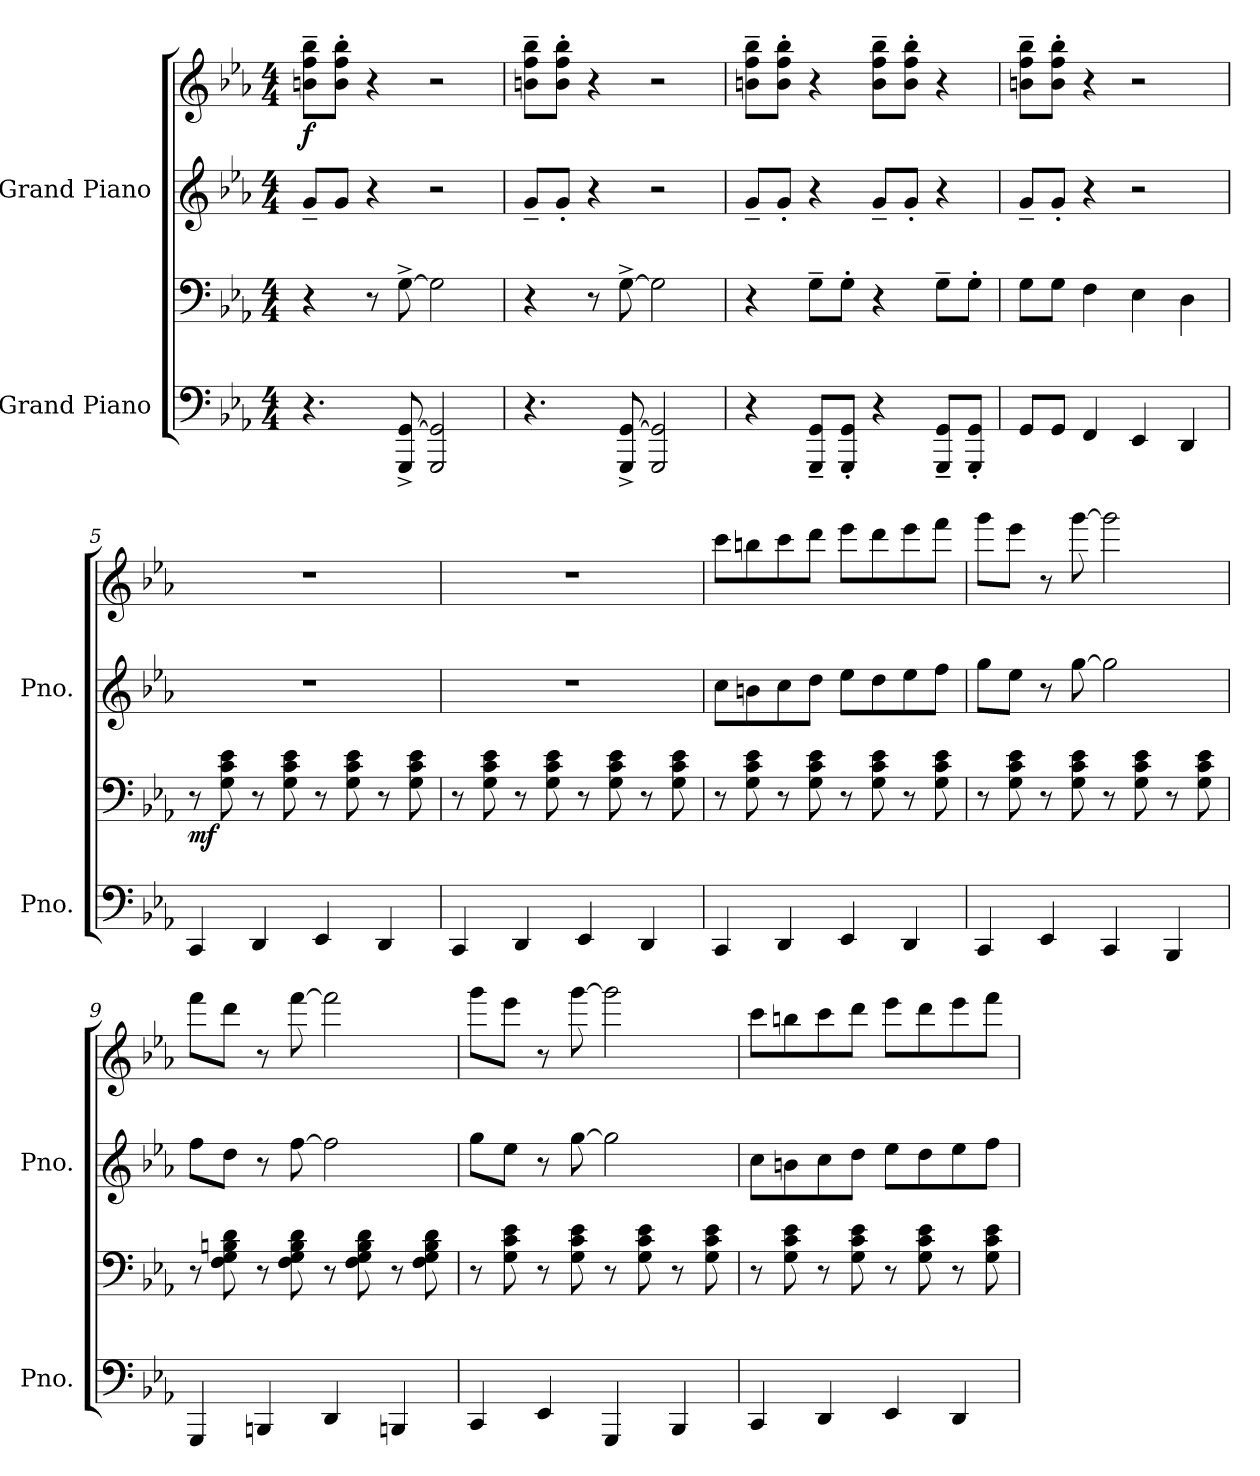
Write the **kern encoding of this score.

**kern	**kern	**dynam	**kern	**kern	**dynam
*part2	*part2	*part2	*part1	*part1	*part1
*staff4	*staff3	*staff3/4	*staff2	*staff1	*staff1/2
*I"Grand Piano	*	*	*I"Grand Piano	*	*
*I'Pno.	*	*	*I'Pno.	*	*
*clefF4	*clefF4	*	*clefG2	*clefG2	*
*k[b-e-a-]	*k[b-e-a-]	*	*k[b-e-a-]	*k[b-e-a-]	*
*M4/4	*M4/4	*	*M4/4	*M4/4	*
=1	=1	=1	=1	=1	=1
!	!	!	!	!	!LO:DY:b
4.r	4r	.	8g~/L	8bn\~ 8ff\~ 8bb-\~L	f
.	.	.	8g/J	8b\' 8ff\' 8bb-\'J	.
.	8r	.	4r	4r	.
8GGG/^ [8GG/^	[8G^\	.	.	.	.
2GGG/ 2GG/]	2G\]	.	2r	2r	.
=2	=2	=2	=2	=2	=2
4.r	4r	.	8g~/L	8bn\~ 8ff\~ 8bb-\~L	.
.	.	.	8g'/J	8b\' 8ff\' 8bb-\'J	.
.	8r	.	4r	4r	.
8GGG/^ [8GG/^	[8G^\	.	.	.	.
2GGG/ 2GG/]	2G\]	.	2r	2r	.
=3	=3	=3	=3	=3	=3
4r	4r	.	8g~/L	8bn\~ 8ff\~ 8bb-\~L	.
.	.	.	8g'/J	8b\' 8ff\' 8bb-\'J	.
8GGG/~ 8GG/~L	8G~\L	.	4r	4r	.
8GGG/' 8GG/'J	8G'\J	.	.	.	.
4r	4r	.	8g~/L	8b\~ 8ff\~ 8bb-\~L	.
.	.	.	8g'/J	8b\' 8ff\' 8bb-\'J	.
8GGG/~ 8GG/~L	8G~\L	.	4r	4r	.
8GGG/' 8GG/'J	8G'\J	.	.	.	.
=4	=4	=4	=4	=4	=4
8GG/L	8G\L	.	8g~/L	8bn\~ 8ff\~ 8bb-\~L	.
8GG/J	8G\J	.	8g'/J	8b\' 8ff\' 8bb-\'J	.
4FF/	4F\	.	4r	4r	.
4EE-/	4E-\	.	2r	2r	.
4DD/	4D\	.	.	.	.
!!LO:LB:g=z
=5	=5	=5	=5	=5	=5
!	!	!LO:DY:b	!	!	!
4CC/	8r	mf	1r	1r	.
.	8G\ 8c\ 8e-\	.	.	.	.
4DD/	8r	.	.	.	.
.	8G\ 8c\ 8e-\	.	.	.	.
4EE-/	8r	.	.	.	.
.	8G\ 8c\ 8e-\	.	.	.	.
4DD/	8r	.	.	.	.
.	8G\ 8c\ 8e-\	.	.	.	.
=6	=6	=6	=6	=6	=6
4CC/	8r	.	1r	1r	.
.	8G\ 8c\ 8e-\	.	.	.	.
4DD/	8r	.	.	.	.
.	8G\ 8c\ 8e-\	.	.	.	.
4EE-/	8r	.	.	.	.
.	8G\ 8c\ 8e-\	.	.	.	.
4DD/	8r	.	.	.	.
.	8G\ 8c\ 8e-\	.	.	.	.
=7	=7	=7	=7	=7	=7
4CC/	8r	.	8cc\L	8ccc\L	.
.	8G\ 8c\ 8e-\	.	8bn\	8bbn\	.
4DD/	8r	.	8cc\	8ccc\	.
.	8G\ 8c\ 8e-\	.	8dd\J	8ddd\J	.
4EE-/	8r	.	8ee-\L	8eee-\L	.
.	8G\ 8c\ 8e-\	.	8dd\	8ddd\	.
4DD/	8r	.	8ee-\	8eee-\	.
.	8G\ 8c\ 8e-\	.	8ff\J	8fff\J	.
=8	=8	=8	=8	=8	=8
4CC/	8r	.	8gg\L	8ggg\L	.
.	8G\ 8c\ 8e-\	.	8ee-\J	8eee-\J	.
4EE-/	8r	.	8r	8r	.
.	8G\ 8c\ 8e-\	.	[8gg\	[8ggg\	.
4CC/	8r	.	2gg\]	2ggg\]	.
.	8G\ 8c\ 8e-\	.	.	.	.
4BBB-/	8r	.	.	.	.
.	8G\ 8c\ 8e-\	.	.	.	.
=9	=9	=9	=9	=9	=9
4GGG/	8r	.	8ff\L	8fff\L	.
.	8F\ 8G\ 8Bn\ 8d\	.	8dd\J	8ddd\J	.
4BBBn/	8r	.	8r	8r	.
.	8F\ 8G\ 8B\ 8d\	.	[8ff\	[8fff\	.
4DD/	8r	.	2ff\]	2fff\]	.
.	8F\ 8G\ 8B\ 8d\	.	.	.	.
4BBBn/	8r	.	.	.	.
.	8F\ 8G\ 8B\ 8d\	.	.	.	.
!!LO:PB:g=z
=10	=10	=10	=10	=10	=10
4CC/	8r	.	8gg\L	8ggg\L	.
.	8G\ 8c\ 8e-\	.	8ee-\J	8eee-\J	.
4EE-/	8r	.	8r	8r	.
.	8G\ 8c\ 8e-\	.	[8gg\	[8ggg\	.
4GGG/	8r	.	2gg\]	2ggg\]	.
.	8G\ 8c\ 8e-\	.	.	.	.
4BBB-/	8r	.	.	.	.
.	8G\ 8c\ 8e-\	.	.	.	.
=11	=11	=11	=11	=11	=11
4CC/	8r	.	8cc\L	8ccc\L	.
.	8G\ 8c\ 8e-\	.	8bn\	8bbn\	.
4DD/	8r	.	8cc\	8ccc\	.
.	8G\ 8c\ 8e-\	.	8dd\J	8ddd\J	.
4EE-/	8r	.	8ee-\L	8eee-\L	.
.	8G\ 8c\ 8e-\	.	8dd\	8ddd\	.
4DD/	8r	.	8ee-\	8eee-\	.
.	8G\ 8c\ 8e-\	.	8ff\J	8fff\J	.
=	=	=	=	=	=
*-	*-	*-	*-	*-	*-
